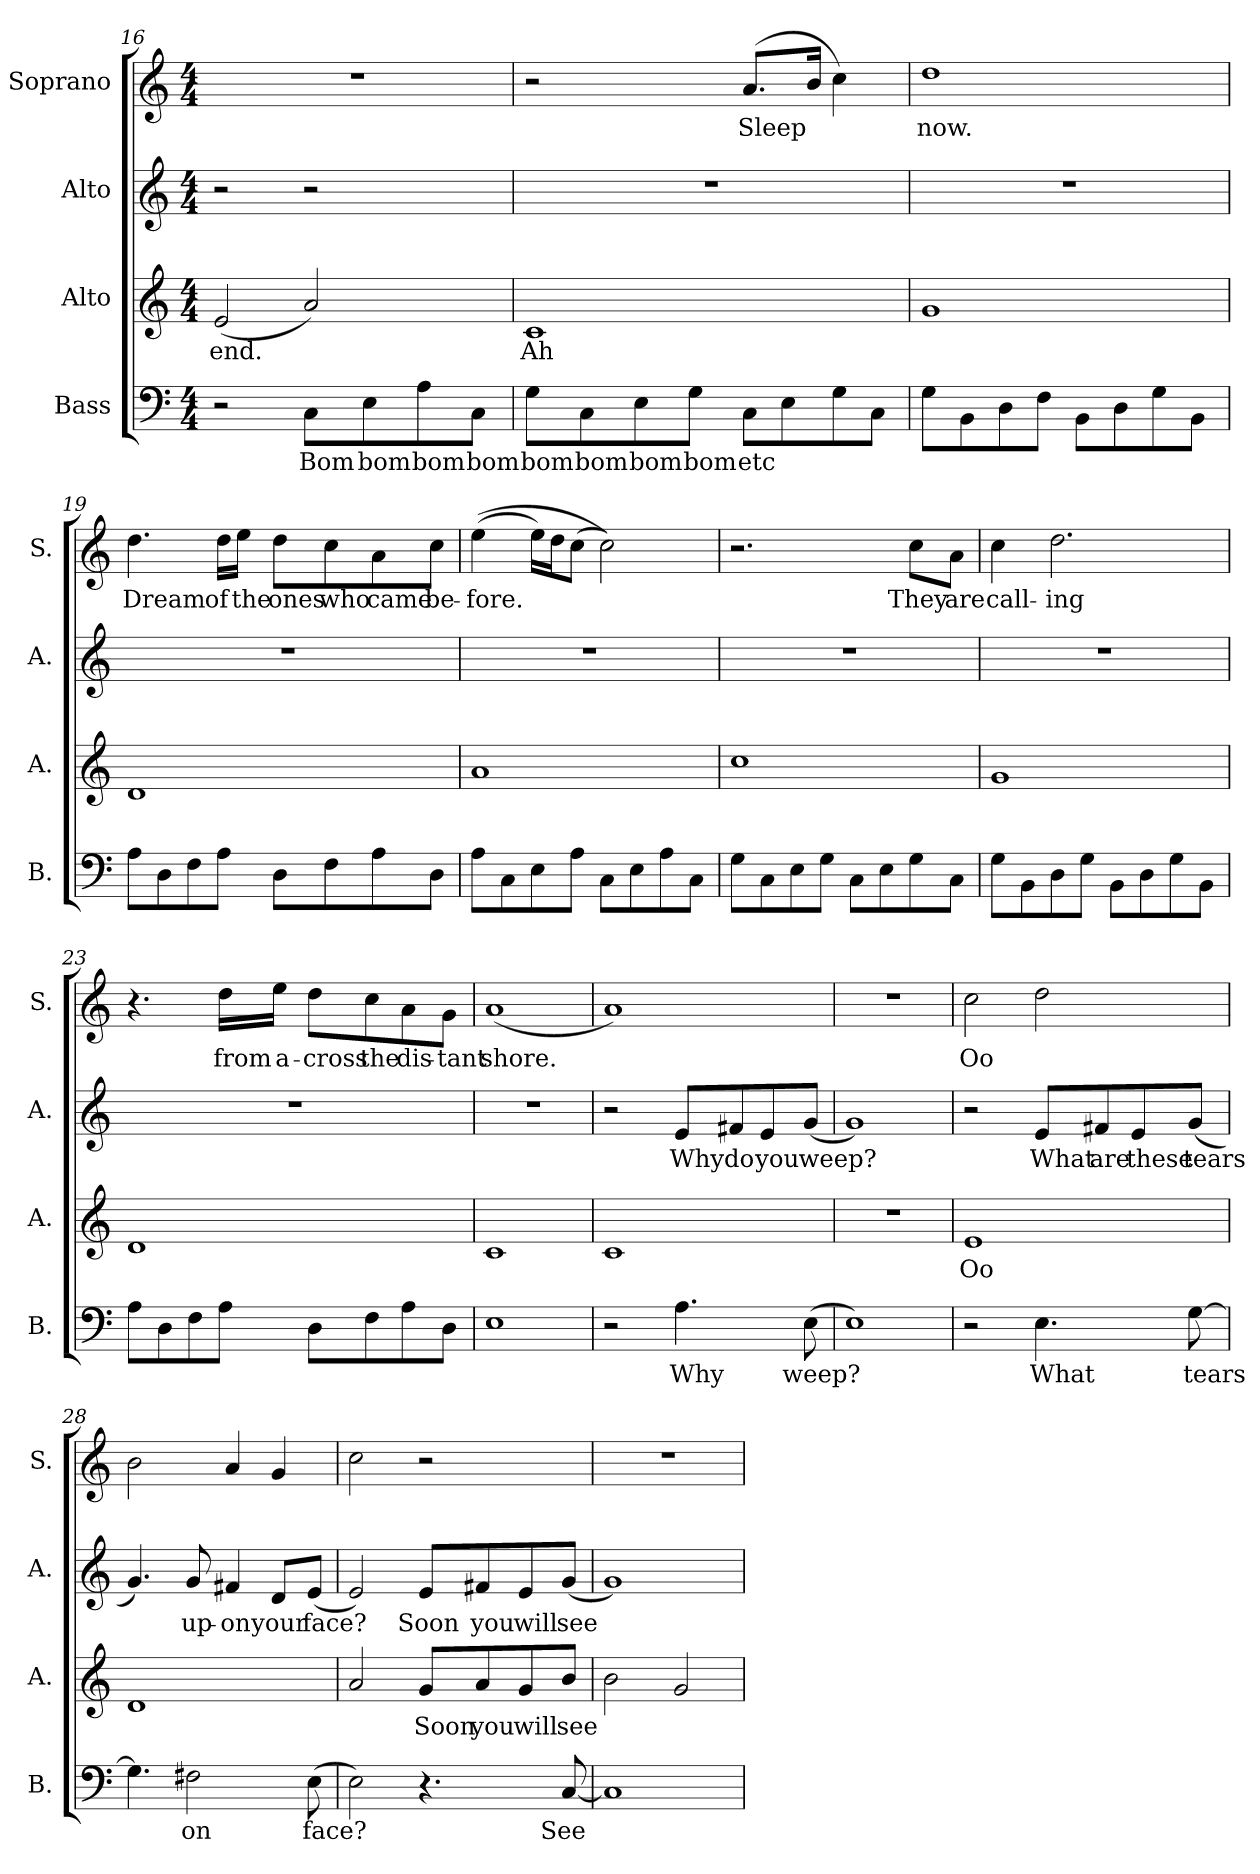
**kern	**text	**kern	**text	**kern	**text	**kern	**text
*part4	*part4	*part3	*part3	*part2	*part2	*part1	*part1
*staff4	*staff4	*staff3	*staff3	*staff2	*staff2	*staff1	*staff1
*I"Bass	*	*I"Alto	*	*I"Alto	*	*I"Soprano	*
*I'B.	*	*I'A.	*	*I'A.	*	*I'S.	*
*clefF4	*	*clefG2	*	*clefG2	*	*clefG2	*
*k[]	*	*k[]	*	*k[]	*	*k[]	*
*M4/4	*	*M4/4	*	*M4/4	*	*M4/4	*
=16	=16	=16	=16	=16	=16	=16	=16
2r	.	(2e/	end.	2r	.	1r	.
8C\L	Bom	2a/)	.	2r	.	.	.
8E\	bom	.	.	.	.	.	.
8A\	bom	.	.	.	.	.	.
8C\J	bom	.	.	.	.	.	.
=17	=17	=17	=17	=17	=17	=17	=17
8G\L	bom	1c	Ah	1r	.	2r	.
8C\	bom	.	.	.	.	.	.
8E\	bom	.	.	.	.	.	.
8G\J	bom	.	.	.	.	.	.
8C\L	etc	.	.	.	.	(8.a/L	Sleep
8E\	.	.	.	.	.	.	.
.	.	.	.	.	.	16b/Jk	.
8G\	.	.	.	.	.	4cc\)	.
8C\J	.	.	.	.	.	.	.
!!LO:PB:g=z
=18	=18	=18	=18	=18	=18	=18	=18
8G\L	.	1g	.	1r	.	1dd	now.
8BB\	.	.	.	.	.	.	.
8D\	.	.	.	.	.	.	.
8F\J	.	.	.	.	.	.	.
8BB\L	.	.	.	.	.	.	.
8D\	.	.	.	.	.	.	.
8G\	.	.	.	.	.	.	.
8BB\J	.	.	.	.	.	.	.
=19	=19	=19	=19	=19	=19	=19	=19
8A\L	.	1d	.	1r	.	4.dd\	Dream
8D\	.	.	.	.	.	.	.
8F\	.	.	.	.	.	.	.
8A\J	.	.	.	.	.	16dd\LL	of
.	.	.	.	.	.	16ee\JJ	the
8D\L	.	.	.	.	.	8dd\L	ones
8F\	.	.	.	.	.	8cc\	who
8A\	.	.	.	.	.	8a\	came
8D\J	.	.	.	.	.	8cc\J	be-
=20	=20	=20	=20	=20	=20	=20	=20
8A\L	.	1a	.	1r	.	((4ee\	-fore.
8C\	.	.	.	.	.	.	.
8E\	.	.	.	.	.	16ee\LL)	.
.	.	.	.	.	.	16dd\J	.
8A\J	.	.	.	.	.	(8cc\J	.
8C\L	.	.	.	.	.	2cc\))	.
8E\	.	.	.	.	.	.	.
8A\	.	.	.	.	.	.	.
8C\J	.	.	.	.	.	.	.
=21	=21	=21	=21	=21	=21	=21	=21
8G\L	.	1cc	.	1r	.	2.r	.
8C\	.	.	.	.	.	.	.
8E\	.	.	.	.	.	.	.
8G\J	.	.	.	.	.	.	.
8C\L	.	.	.	.	.	.	.
8E\	.	.	.	.	.	.	.
8G\	.	.	.	.	.	8cc\L	They
8C\J	.	.	.	.	.	8a\J	are
!!LO:LB:g=z
=22	=22	=22	=22	=22	=22	=22	=22
8G\L	.	1g	.	1r	.	4cc\	call-
8BB\	.	.	.	.	.	.	.
8D\	.	.	.	.	.	2.dd\	-ing
8G\J	.	.	.	.	.	.	.
8BB\L	.	.	.	.	.	.	.
8D\	.	.	.	.	.	.	.
8G\	.	.	.	.	.	.	.
8BB\J	.	.	.	.	.	.	.
=23	=23	=23	=23	=23	=23	=23	=23
8A\L	.	1d	.	1r	.	4.r	.
8D\	.	.	.	.	.	.	.
8F\	.	.	.	.	.	.	.
8A\J	.	.	.	.	.	16dd\LL	from
.	.	.	.	.	.	16ee\JJ	a-
8D\L	.	.	.	.	.	8dd\L	-cross
8F\	.	.	.	.	.	8cc\	the
8A\	.	.	.	.	.	8a\	dis-
8D\J	.	.	.	.	.	8g\J	-tant
=24	=24	=24	=24	=24	=24	=24	=24
1E	.	1c	.	1r	.	(1a	shore.
=25	=25	=25	=25	=25	=25	=25	=25
2r	.	1c	.	2r	.	1a)	.
4.A\	Why	.	.	8e/L	Why	.	.
.	.	.	.	8f#X/	do	.	.
.	.	.	.	8e/	you	.	.
(8E\	weep?	.	.	(8g/J	weep?	.	.
=26	=26	=26	=26	=26	=26	=26	=26
1E)	.	1r	.	1g)	.	1r	.
!!LO:LB:g=z
=27	=27	=27	=27	=27	=27	=27	=27
2r	.	1e	Oo	2r	.	2cc\	Oo
4.E\	What	.	.	8e/L	What	2dd\	.
.	.	.	.	8f#X/	are	.	.
.	.	.	.	8e/	these	.	.
[8G\	tears	.	.	(8g/J	tears	.	.
=28	=28	=28	=28	=28	=28	=28	=28
4.G\]	.	1d	.	4.g/)	.	2b\	.
2F#X\	on	.	.	8g/	up-	.	.
.	.	.	.	4f#X/	-on	4a/	.
.	.	.	.	8d/L	your	4g/	.
(8E\	face?	.	.	(8e/J	face?	.	.
=29	=29	=29	=29	=29	=29	=29	=29
2E\)	.	2a/	.	2e/)	.	2cc\	.
4.r	.	8g/L	Soon	8e/L	Soon	2r	.
.	.	8a/	you	8f#X/	you	.	.
.	.	8g/	will	8e/	will	.	.
[8C/	See	8b/J	see	(8g/J	see	.	.
=30	=30	=30	=30	=30	=30	=30	=30
1C]	.	2b\	.	1g)	.	1r	.
.	.	2g/	.	.	.	.	.
=	=	=	=	=	=	=	=
*-	*-	*-	*-	*-	*-	*-	*-
